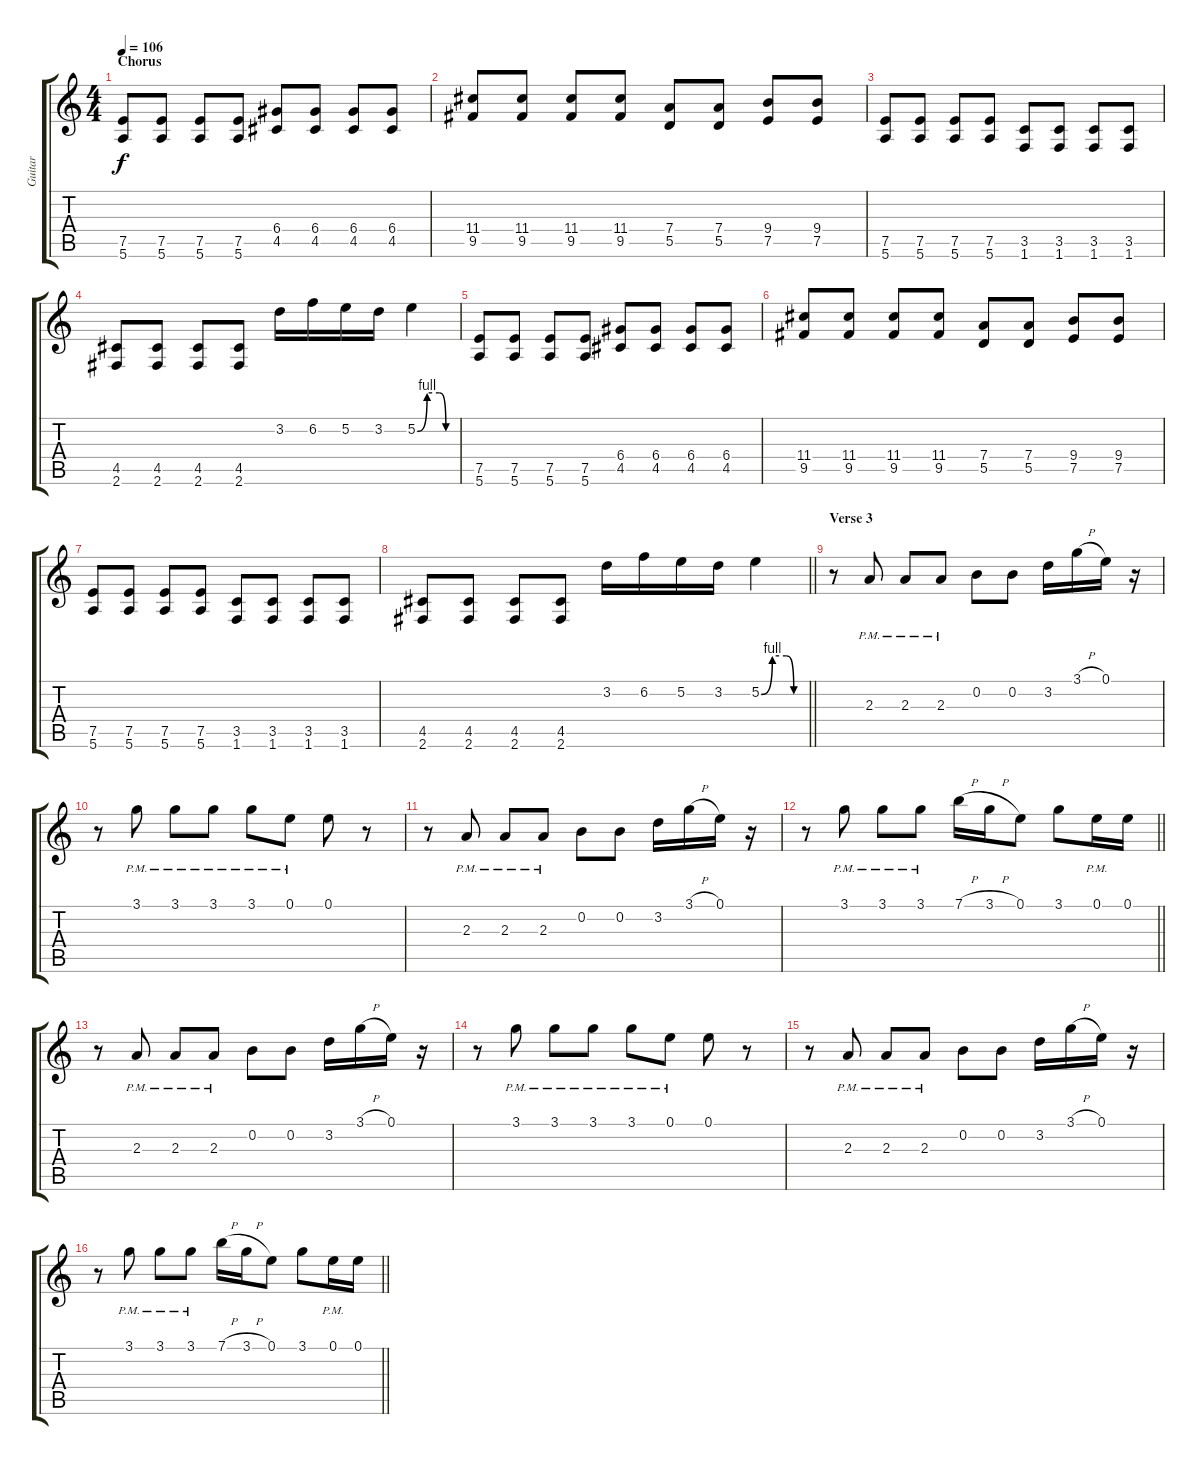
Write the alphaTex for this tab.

\track ("Guitar" "Guitar") {instrument electricguitarjazz}
\staff {score tabs}
\tuning (E4 B3 G3 D3 A2 E2) {hide}
\ts (4 4)
\section ("" "Chorus")
\tempo 106
\clef g2
\ks c
(7.5 5.6).8{dy f} (7.5 5.6).8 (7.5 5.6).8 (7.5 5.6).8 (6.4 4.5).8 (6.4 4.5).8 (6.4 4.5).8 (6.4 4.5).8 |
(11.4 9.5).8 (11.4 9.5).8 (11.4 9.5).8 (11.4 9.5).8 (7.4 5.5).8 (7.4 5.5).8 (9.4 7.5).8 (9.4 7.5).8 |
(7.5 5.6).8 (7.5 5.6).8 (7.5 5.6).8 (7.5 5.6).8 (3.5 1.6).8 (3.5 1.6).8 (3.5 1.6).8 (3.5 1.6).8 |
(4.5 2.6).8 (4.5 2.6).8 (4.5 2.6).8 (4.5 2.6).8 3.2.16 6.2.16 5.2.16 3.2.16 5.2{be (custom 0 0 15 4 34 4 44 0 60 0)}.4 |
(7.5 5.6).8 (7.5 5.6).8 (7.5 5.6).8 (7.5 5.6).8 (6.4 4.5).8 (6.4 4.5).8 (6.4 4.5).8 (6.4 4.5).8 |
(11.4 9.5).8 (11.4 9.5).8 (11.4 9.5).8 (11.4 9.5).8 (7.4 5.5).8 (7.4 5.5).8 (9.4 7.5).8 (9.4 7.5).8 |
(7.5 5.6).8 (7.5 5.6).8 (7.5 5.6).8 (7.5 5.6).8 (3.5 1.6).8 (3.5 1.6).8 (3.5 1.6).8 (3.5 1.6).8 |
\barLineRight lightlight
(4.5 2.6).8 (4.5 2.6).8 (4.5 2.6).8 (4.5 2.6).8 3.2.16 6.2.16 5.2.16 3.2.16 5.2{be (custom 0 0 15 4 34 4 44 0 60 0)}.4 |
\section ("" "Verse 3")
r.8{instrument electricguitarjazz} 2.3{pm}.8 2.3{pm}.8 2.3{pm}.8 0.2.8 0.2.8 3.2.16{balance 0} 3.1{h}.16 0.1.16 r.16 |
r.8{balance 8} 3.1{pm}.8 3.1{pm}.8 3.1{pm}.8 3.1{pm}.8 0.1{pm}.8 0.1.8 r.8 |
r.8 2.3{pm}.8 2.3{pm}.8 2.3{pm}.8 0.2.8 0.2.8 3.2.16{balance 0} 3.1{h}.16 0.1.16 r.16 |
\barLineRight lightlight
r.8 3.1{pm}.8{balance 8} 3.1{pm}.8 3.1{pm}.8 7.1{h}.16 3.1{h}.16 0.1.8 3.1.8 0.1{pm}.16 0.1.16 |
r.8 2.3{pm}.8 2.3{pm}.8 2.3{pm}.8 0.2.8 0.2.8 3.2.16{balance 0} 3.1{h}.16 0.1.16 r.16 |
r.8{balance 8} 3.1{pm}.8 3.1{pm}.8 3.1{pm}.8 3.1{pm}.8 0.1{pm}.8 0.1.8 r.8 |
r.8 2.3{pm}.8 2.3{pm}.8 2.3{pm}.8 0.2.8 0.2.8 3.2.16{balance 0} 3.1{h}.16 0.1.16 r.16 |
\barLineRight lightlight
r.8 3.1{pm}.8{balance 8} 3.1{pm}.8 3.1{pm}.8 7.1{h}.16 3.1{h}.16 0.1.8 3.1.8 0.1{pm}.16 0.1.16
